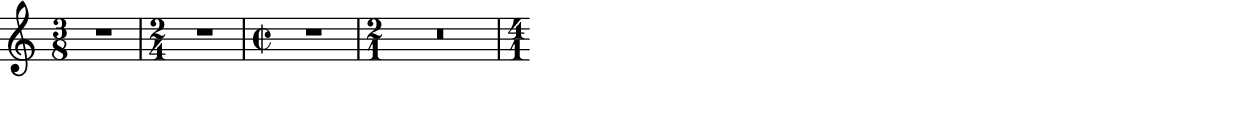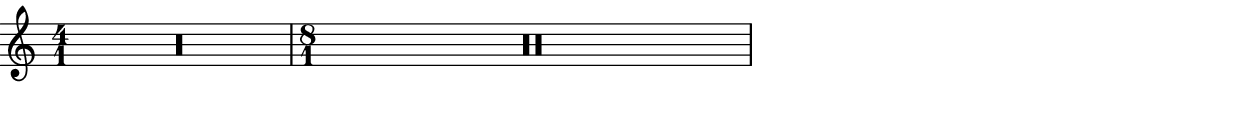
%% Generated by lilypond-book
%% Options: [exampleindent=10.16\mm,indent=0\mm,line-width=160\mm,paper-height=845.047\pt,paper-width=597.508\pt,papersize='(cons (* 597.508 pt) (* 845.047 pt))]
\include "lilypond-book-preamble.ly"


% ****************************************************************
% Start cut-&-pastable-section
% ****************************************************************

#(ly:set-option 'eps-box-padding 3.000000)



\paper {
  #(set-paper-size '(cons (* 597.508 pt) (* 845.047 pt)))
  indent = 0\mm
  line-width = 160\mm
  % offset the left padding, also add 1mm as lilypond creates cropped
  % images with a little space on the right
  line-width = #(- line-width (* mm  3.000000) (* mm 1))
}

\layout {
  
}




% ****************************************************************
% ly snippet:
% ****************************************************************
\sourcefilename "/lilypond-2.27.0/input/regression/multi-measure-rest-standard.ly"
\sourcefileline 0
\header {
  texidoc = "Only whole, breve, longa and maxima rests are used by default for multi-measure rests."
}

\version "2.16.0"

\paper {
  ragged-right = ##t
  indent = 0
}

\new Staff {
  \time 3/8 R4.
  \time 2/4 R2
  \time 2/2 R1
  \time 2/1 R\breve
  \break
  \time 4/1 R\longa
  \time 8/1 R\maxima
}



% ****************************************************************
% end ly snippet
% ****************************************************************
